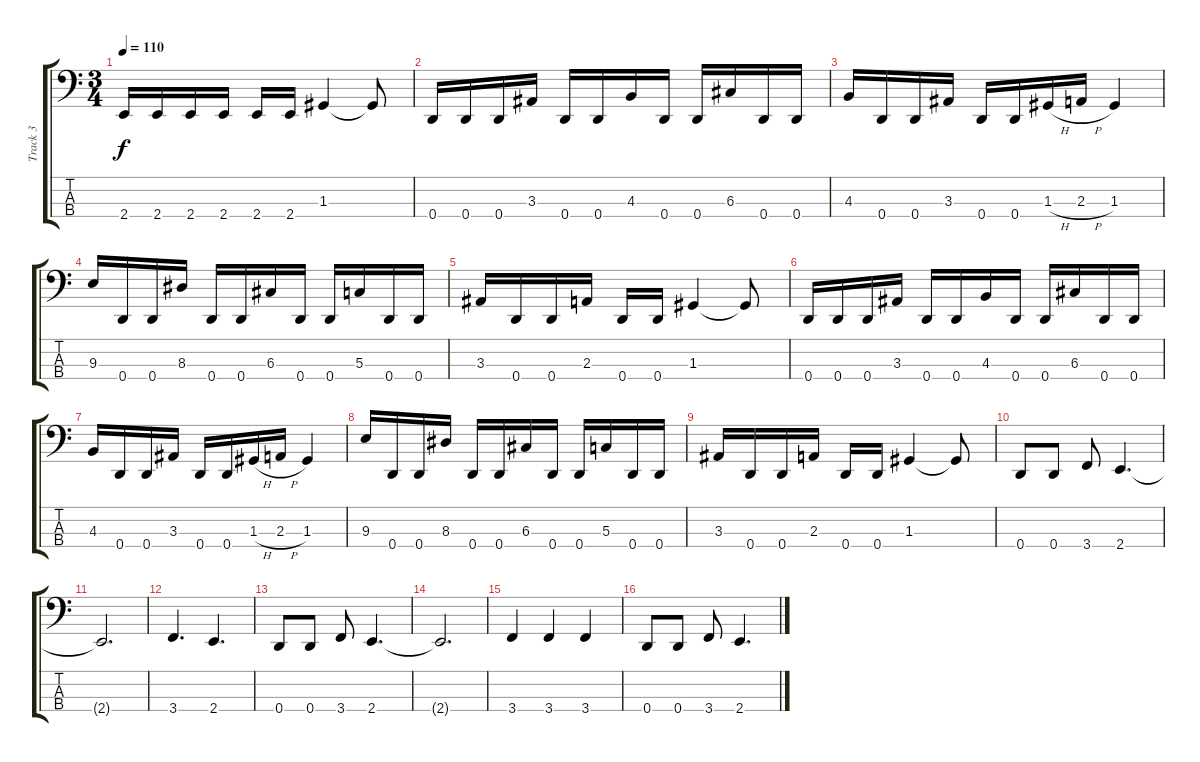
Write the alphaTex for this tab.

\track ("Track 3" "Track 3") {instrument electricbassfinger}
\staff {score tabs}
\tuning (F2 C2 G1 D1) {hide}
\ts (3 4)
\tempo 110
\clef f4
\ks c
2.4.16{dy f} 2.4.16 2.4.16 2.4.16 2.4.16 2.4.16 1.3.4 1.3{t}.8 |
0.4.16 0.4.16 0.4.16 3.3.16 0.4.16 0.4.16 4.3.16 0.4.16 0.4.16 6.3.16 0.4.16 0.4.16 |
4.3.16 0.4.16 0.4.16 3.3.16 0.4.16 0.4.16 1.3{h}.16 2.3{h}.16 1.3.4 |
9.3.16 0.4.16 0.4.16 8.3.16 0.4.16 0.4.16 6.3.16 0.4.16 0.4.16 5.3.16 0.4.16 0.4.16 |
3.3.16 0.4.16 0.4.16 2.3.16 0.4.16 0.4.16 1.3.4 1.3{t}.8 |
0.4.16 0.4.16 0.4.16 3.3.16 0.4.16 0.4.16 4.3.16 0.4.16 0.4.16 6.3.16 0.4.16 0.4.16 |
4.3.16 0.4.16 0.4.16 3.3.16 0.4.16 0.4.16 1.3{h}.16 2.3{h}.16 1.3.4 |
9.3.16 0.4.16 0.4.16 8.3.16 0.4.16 0.4.16 6.3.16 0.4.16 0.4.16 5.3.16 0.4.16 0.4.16 |
3.3.16 0.4.16 0.4.16 2.3.16 0.4.16 0.4.16 1.3.4 1.3{t}.8 |
0.4.8 0.4.8 3.4.8 2.4.4{d} |
2.4{t}.2{d} |
3.4.4{d} 2.4.4{d} |
0.4.8 0.4.8 3.4.8 2.4.4{d} |
2.4{t}.2{d} |
3.4.4 3.4.4 3.4.4 |
0.4.8 0.4.8 3.4.8 2.4.4{d}
